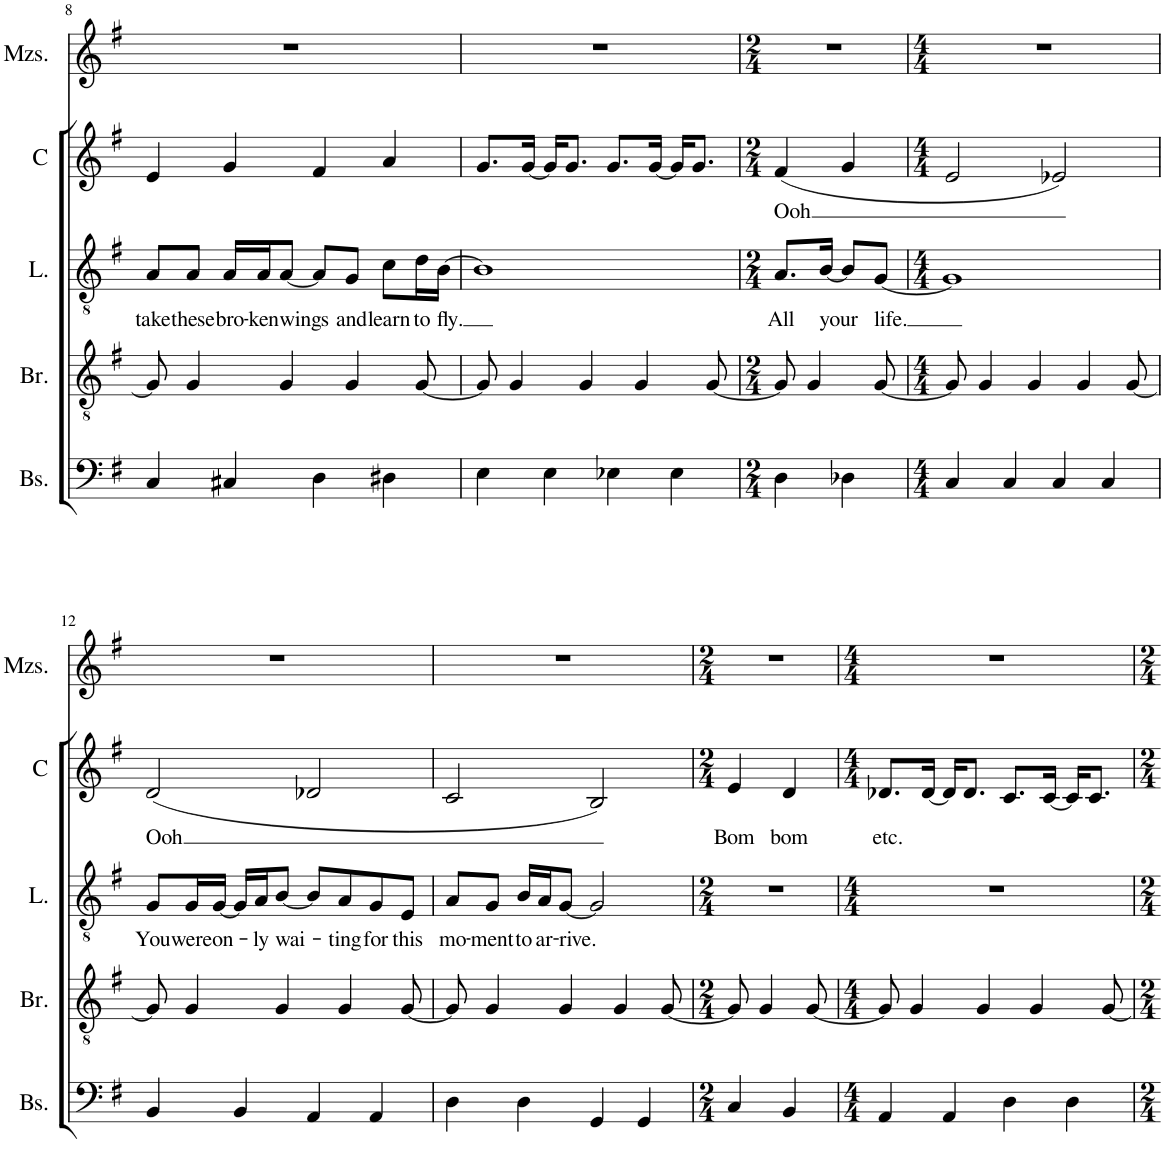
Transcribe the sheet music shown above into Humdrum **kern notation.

**kern	**kern	**kern	**text	**kern	**text	**kern
*part5	*part4	*part3	*part3	*part2	*part2	*part1
*staff5	*staff4	*staff3	*staff3	*staff2	*staff2	*staff1
*I"Bass	*I"Baritone	*I"Lead	*	*I"Contralto	*	*I"Mezzo-soprano
*I'Bs.	*I'Br.	*I'L.	*	*I'C	*	*I'Mzs.
!!LO:PB:g=z
*clefF4	*clefGv2	*clefGv2	*	*clefG2	*	*clefG2
*k[f#]	*k[f#]	*k[f#]	*	*k[f#]	*	*k[f#]
*M4/4	*M4/4	*M4/4	*	*M4/4	*	*M4/4
=8	=8	=8	=8	=8	=8	=8
!	!	!	!LO:LY:b	!	!	!
4C/	8G/]	8A/L	take	4e/	.	1r
!	!	!	!LO:LY:b	!	!	!
.	4G/	8A/J	these	.	.	.
!	!	!	!LO:LY:b	!	!	!
4C#X/	.	16A/LL	bro-	4g/	.	.
!	!	!	!LO:LY:b	!	!	!
.	.	16A/J	-ken	.	.	.
!	!	!	!LO:LY:b	!	!	!
.	4G/	[8A/J	wings	.	.	.
4D\	.	8A/L]	.	4f#/	.	.
!	!	!	!LO:LY:b	!	!	!
.	4G/	8G/J	and	.	.	.
!	!	!	!LO:LY:b	!	!	!
4D#X\	.	8c\L	learn	4a/	.	.
!	!	!	!LO:LY:b	!	!	!
.	[8G/	16d\L	to	.	.	.
!	!	!	!LO:LY:b	!	!	!
.	.	[16B\JJ	fly.	.	.	.
=9	=9	=9	=9	=9	=9	=9
4E\	8G/]	1B]	.	8.g/L	.	1r
.	4G/	.	.	.	.	.
.	.	.	.	[16g/Jk	.	.
4E\	.	.	.	16g/KL]	.	.
.	.	.	.	8.g/J	.	.
.	4G/	.	.	.	.	.
4E-X\	.	.	.	8.g/L	.	.
.	4G/	.	.	.	.	.
.	.	.	.	[16g/Jk	.	.
4E-\	.	.	.	16g/KL]	.	.
.	.	.	.	8.g/J	.	.
.	[8G/	.	.	.	.	.
=10	=10	=10	=10	=10	=10	=10
*M2/4	*M2/4	*M2/4	*	*M2/4	*	*M2/4
!	!	!	!LO:LY:b	!	!LO:LY:b	!
4D\	8G/]	8.A/L	All	(4f#/	Ooh	2r
.	4G/	.	.	.	.	.
!	!	!	!LO:LY:b	!	!	!
.	.	[16B/Jk	your	.	.	.
4D-X\	.	8B/L]	.	4g/	.	.
!	!	!	!LO:LY:b	!	!	!
.	[8G/	[8G/J	life.	.	.	.
=11	=11	=11	=11	=11	=11	=11
*M4/4	*M4/4	*M4/4	*	*M4/4	*	*M4/4
4C/	8G/]	1G]	.	2e/	.	1r
.	4G/	.	.	.	.	.
4C/	.	.	.	.	.	.
.	4G/	.	.	.	.	.
4C/	.	.	.	2e-X/)	.	.
.	4G/	.	.	.	.	.
4C/	.	.	.	.	.	.
.	[8G/	.	.	.	.	.
!!LO:LB:g=z
=12	=12	=12	=12	=12	=12	=12
!	!	!	!LO:LY:b	!	!LO:LY:b	!
4BB/	8G/]	8G/L	You	(2d/	Ooh	1r
!	!	!	!LO:LY:b	!	!	!
.	4G/	16G/L	were	.	.	.
!	!	!	!LO:LY:b	!	!	!
.	.	[16G/JJ	on-	.	.	.
4BB/	.	16G/LL]	.	.	.	.
!	!	!	!LO:LY:b	!	!	!
.	.	16A/J	-ly	.	.	.
!	!	!	!LO:LY:b	!	!	!
.	4G/	[8B/J	wai-	.	.	.
4AA/	.	8B/L]	.	2d-X/	.	.
!	!	!	!LO:LY:b	!	!	!
.	4G/	8A/	-ting	.	.	.
!	!	!	!LO:LY:b	!	!	!
4AA/	.	8G/	for	.	.	.
!	!	!	!LO:LY:b	!	!	!
.	[8G/	8E/J	this	.	.	.
=13	=13	=13	=13	=13	=13	=13
!	!	!	!LO:LY:b	!	!	!
4D\	8G/]	8A/L	mo-	2c/	.	1r
!	!	!	!LO:LY:b	!	!	!
.	4G/	8G/J	-ment	.	.	.
!	!	!	!LO:LY:b	!	!	!
4D\	.	16B/LL	to	.	.	.
!	!	!	!LO:LY:b	!	!	!
.	.	16A/J	ar-	.	.	.
!	!	!	!LO:LY:b	!	!	!
.	4G/	[8G/J	-rive.	.	.	.
4GG/	.	2G/]	.	2B/)	.	.
.	4G/	.	.	.	.	.
4GG/	.	.	.	.	.	.
.	[8G/	.	.	.	.	.
=14	=14	=14	=14	=14	=14	=14
*M2/4	*M2/4	*M2/4	*	*M2/4	*	*M2/4
!	!	!	!	!	!LO:LY:b	!
4C/	8G/]	2r	.	4e/	Bom	2r
.	4G/	.	.	.	.	.
!	!	!	!	!	!LO:LY:b	!
4BB/	.	.	.	4d/	bom	.
.	[8G/	.	.	.	.	.
=15	=15	=15	=15	=15	=15	=15
*M4/4	*M4/4	*M4/4	*	*M4/4	*	*M4/4
!	!	!	!	!	!LO:LY:b	!
4AA/	8G/]	1r	.	8.d-X/L	etc.	1r
.	4G/	.	.	.	.	.
.	.	.	.	[16d-/Jk	.	.
4AA/	.	.	.	16d-/KL]	.	.
.	.	.	.	8.d-/J	.	.
.	4G/	.	.	.	.	.
4D\	.	.	.	8.c/L	.	.
.	4G/	.	.	.	.	.
.	.	.	.	[16c/Jk	.	.
4D\	.	.	.	16c/KL]	.	.
.	.	.	.	8.c/J	.	.
.	[8G/	.	.	.	.	.
=	=	=	=	=	=	=
*-	*-	*-	*-	*-	*-	*-
